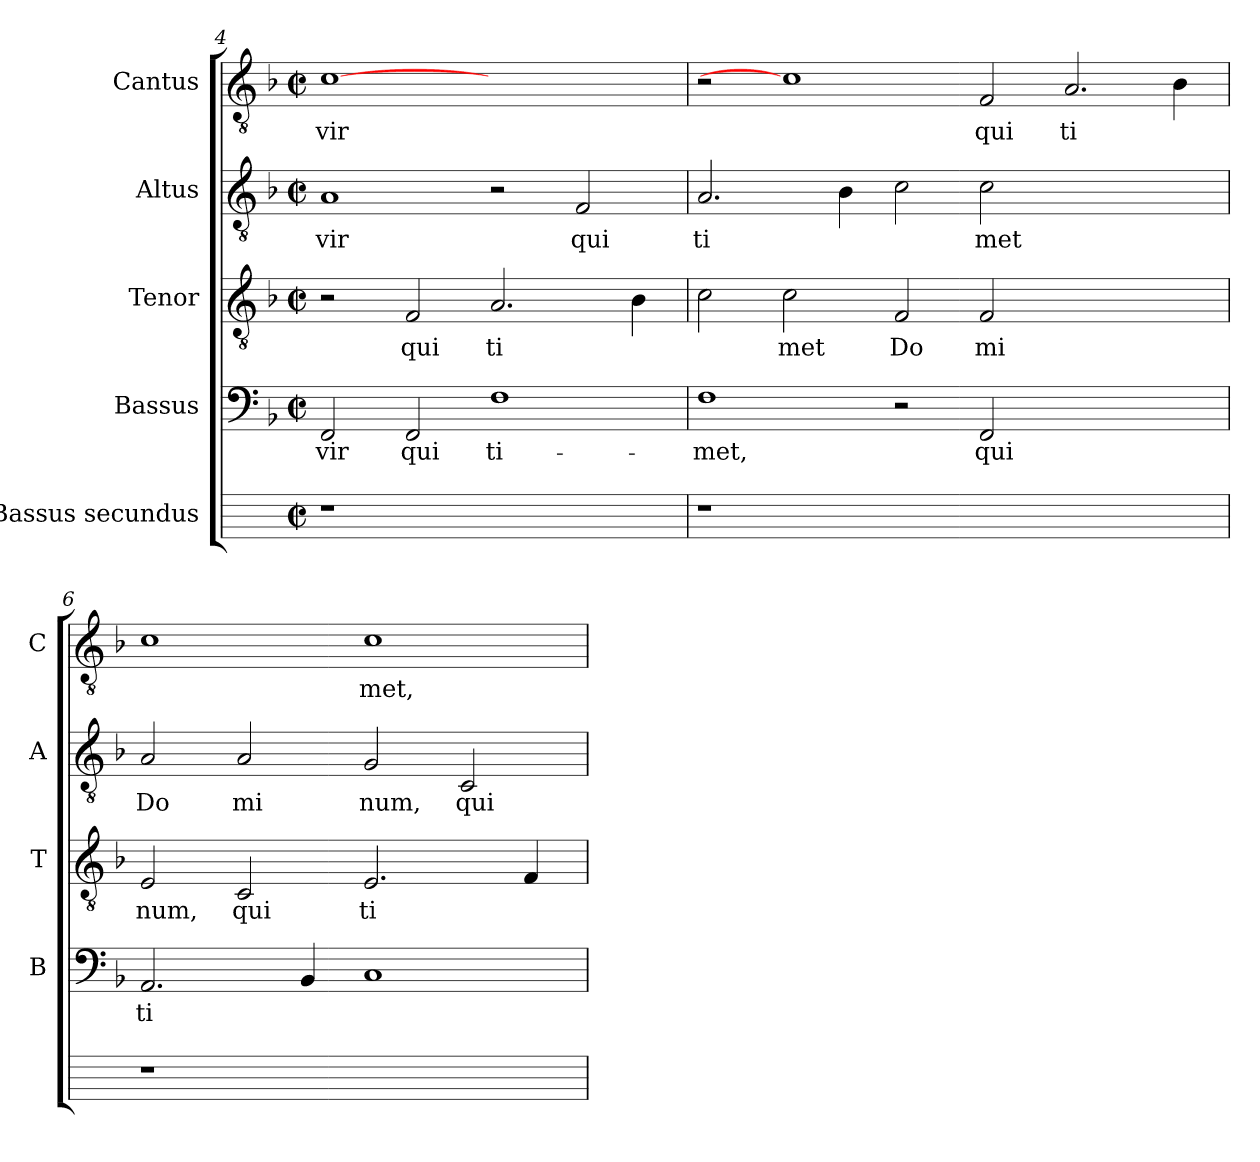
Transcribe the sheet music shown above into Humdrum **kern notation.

**kern	**kern	**text	**kern	**text	**kern	**text	**kern	**text
*part5	*part4	*part4	*part3	*part3	*part2	*part2	*part1	*part1
*staff5	*staff4	*staff4	*staff3	*staff3	*staff2	*staff2	*staff1	*staff1
*I"Bassus  secundus	*I"Bassus	*	*I"Tenor	*	*I"Altus	*	*I"Cantus	*
*	*I'B	*	*I'T	*	*I'A	*	*I'C	*
*	*clefF4	*	*clefGv2	*	*clefGv2	*	*clefGv2	*
*k[]	*k[b-]	*	*k[b-]	*	*k[b-]	*	*k[b-]	*
*C:	*F:	*	*F:	*	*F:	*	*F:	*
*M2/2	*M2/2	*	*M2/2	*	*M2/2	*	*M2/2	*
*met(c|)	*met(c|)	*	*met(c|)	*	*met(c|)	*	*met(c|)	*
=4	=4	=4	=4	=4	=4	=4	=4	=4
!	!	!LO:LY:b:cj	!	!	!	!LO:LY:b:cj	!	!LO:LY:b:cj
1r	2FF/	vir	2r	.	1A	vir	[1c	vir
!	!	!LO:LY:b:cj	!	!LO:LY:b:cj	!	!	!	!
.	2FF/	qui	2F/	qui	.	.	.	.
!	!	!LO:LY:b:cj	!	!LO:LY:b:cj	!	!	!	!
1ryy	1F	ti-	2.A/	ti	2r	.	1ryy	.
!	!	!	!	!	!	!LO:LY:b:cj	!	!
.	.	.	.	.	2F/	qui	.	.
!	!	!	!	!LO:LY:b:cj	!	!	!	!
.	.	.	4B-\	.	.	.	.	.
=5	=5	=5	=5	=5	=5	=5	=5	=5
!	!	!LO:LY:b:cj	!	!LO:LY:b:cj	!	!LO:LY:b:cj	!	!
1r	1F	-met,	2c\	.	2.A/	ti	2r	.
!	!	!	!	!LO:LY:b:cj	!	!	!	!
.	.	.	2c\	met	.	.	1c]	.
!	!	!	!	!	!	!LO:LY:b:cj	!	!
.	.	.	.	.	4B-\	.	.	.
!	!	!	!	!LO:LY:b:cj	!	!LO:LY:b:cj	!	!
0ryy	2r	.	2F/	Do	2c\	.	.	.
!	!	!LO:LY:b:cj	!	!LO:LY:b:cj	!	!LO:LY:b:cj	!	!LO:LY:b:cj
.	2FF/	qui	2F/	mi	2c\	met	2F/	qui
!	!	!	!	!	!	!	!	!LO:LY:b:cj
.	1ryy	.	1ryy	.	1ryy	.	2.A/	ti
!	!	!	!	!	!	!	!	!LO:LY:b:cj
.	.	.	.	.	.	.	4B-\	.
=6	=6	=6	=6	=6	=6	=6	=6	=6
!	!	!LO:LY:b:cj	!	!LO:LY:b:cj	!	!LO:LY:b:cj	!	!LO:LY:b:cj
1r	2.AA/	ti-	2E/	num,	2A/	Do	1c	.
!	!	!	!	!LO:LY:b:cj	!	!LO:LY:b:cj	!	!
.	.	.	2C/	qui	2A/	mi	.	.
!	!	!LO:LY:b:cj	!	!	!	!	!	!
.	4BB-/	--	.	.	.	.	.	.
!	!	!LO:LY:b:cj	!	!LO:LY:b:cj	!	!LO:LY:b:cj	!	!LO:LY:b:cj
1ryy	1C	--	2.E/	ti	2G/	num,	1c	met,
!	!	!	!	!	!	!LO:LY:b:cj	!	!
.	.	.	.	.	2C/	qui	.	.
!	!	!	!	!LO:LY:b:cj	!	!	!	!
.	.	.	4F/	.	.	.	.	.
=	=	=	=	=	=	=	=	=
*-	*-	*-	*-	*-	*-	*-	*-	*-
